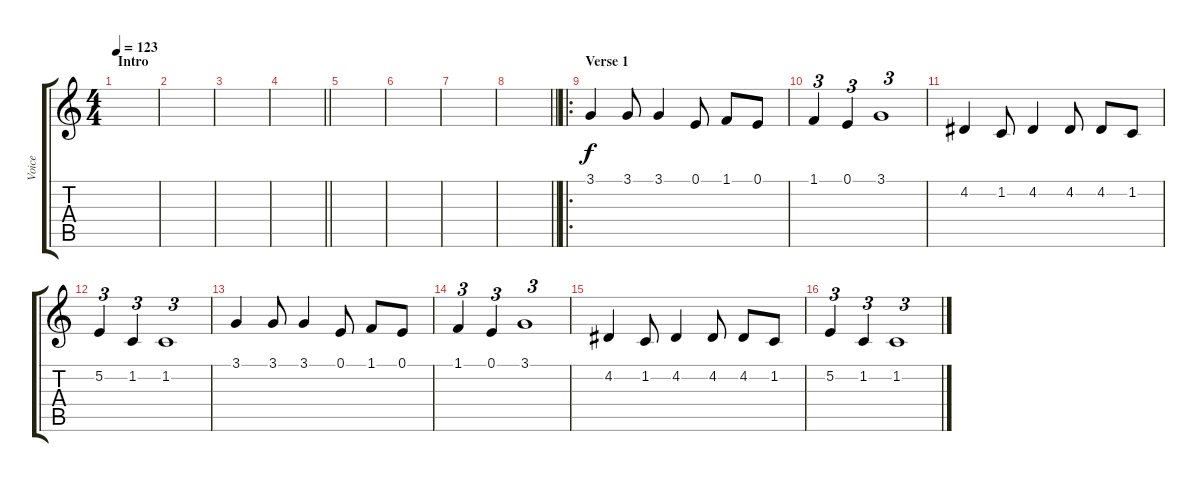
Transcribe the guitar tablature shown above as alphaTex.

\track ("Voice" "Voice") {instrument altosax}
\staff {score tabs}
\tuning (E4 B3 G3 D3 A2 E2) {hide}
\ts (4 4)
\section ("" "Intro")
\tempo 123
\clef g2
\ks c
|
|
|
\barLineRight lightlight
|
|
|
|
\barLineRight lightlight
|
\ro
\section ("" "Verse 1")
3.1.4 3.1.8 3.1.4 0.1.8 1.1.8 0.1.8 |
1.1.4{tu (3 2)} 0.1.4{tu (3 2)} 3.1.1{tu (3 2)} |
4.2.4 1.2.8 4.2.4 4.2.8 4.2.8 1.2.8 |
5.2.4{tu (3 2)} 1.2.4{tu (3 2)} 1.2.1{tu (3 2)} |
3.1.4 3.1.8 3.1.4 0.1.8 1.1.8 0.1.8 |
1.1.4{tu (3 2)} 0.1.4{tu (3 2)} 3.1.1{tu (3 2)} |
4.2.4 1.2.8 4.2.4 4.2.8 4.2.8 1.2.8 |
5.2.4{tu (3 2)} 1.2.4{tu (3 2)} 1.2.1{tu (3 2)}
